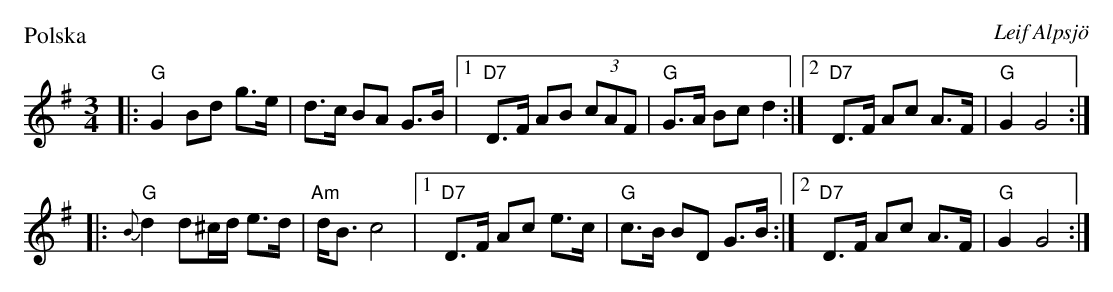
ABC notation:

X:1
P: Polska
O: Leif Alpsj\"o
M: 3/4
L: 1/8
K: G
|: "G"G2 Bd g>e | d>c BA G>B \
|1 "D7"D>F AB (3cAF | "G"G>A Bc d2 \
:|2 "D7"D>F Ac A>F | "G"G2 G4 :|
|: "G"{B}d2 d^c/d/ e>d | "Am"d<B c4 \
|1 "D7"D>F Ac e>c | "G"c>B BD G>B \
:|2 "D7"D>F Ac A>F | "G"G2 G4 :|
